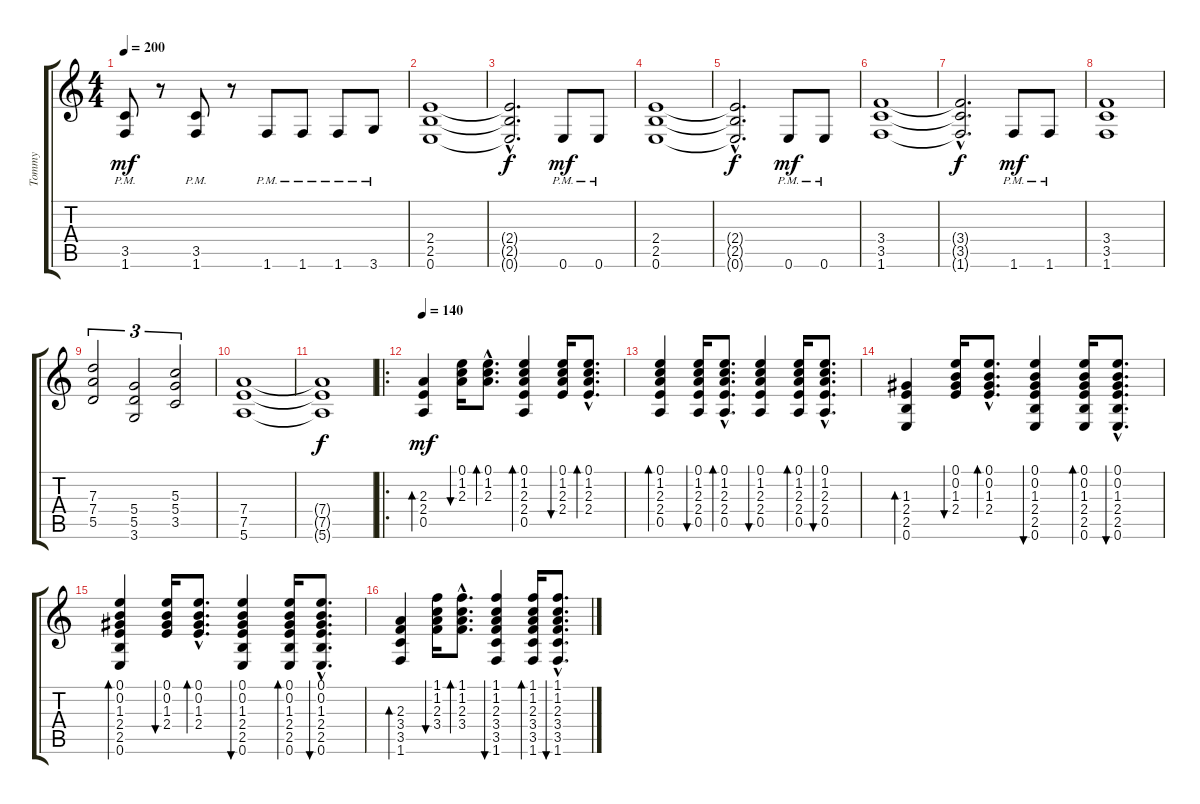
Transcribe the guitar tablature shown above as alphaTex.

\track ("Tommy" "Tommy") {instrument distortionguitar}
\staff {score tabs}
\tuning (E4 B3 G3 D3 A2 E2) {hide}
\ts (4 4)
\tempo 200
\clef g2
\ks c
(3.5{pm} 1.6{pm}).8{dy mf} r.8 (3.5{pm} 1.6{pm}).8 r.8 1.6{pm}.8 1.6{pm}.8 1.6{pm}.8 3.6{pm}.8 |
(2.4 2.5 0.6).1 |
(2.4{hac t} 2.5{hac t} 0.6{hac t}).2{d dy f} 0.6{pm}.8{dy mf} 0.6{pm}.8 |
(2.4 2.5 0.6).1 |
(2.4{hac t} 2.5{hac t} 0.6{hac t}).2{d dy f} 0.6{pm}.8{dy mf} 0.6{pm}.8 |
(3.4 3.5 1.6).1 |
(3.4{hac t} 3.5{hac t} 1.6{hac t}).2{d dy f} 1.6{pm}.8{dy mf} 1.6{pm}.8 |
(3.4 3.5 1.6).1 |
(7.3 7.4 5.5).2{tu (3 2)} (5.4 5.5 3.6).2{tu (3 2)} (5.3 5.4 3.5).2{tu (3 2)} |
(7.4 7.5 5.6).1 |
(7.4{t} 7.5{t} 5.6{t}).1{dy f} |
\ro
\tempo 140
(2.3 2.4 0.5).4{bd 240 dy mf instrument acousticguitarsteel} (0.1 1.2 2.3).16{bu 60} (0.1{hac} 1.2{hac} 2.3{hac}).8{d bd 120} (0.1 1.2 2.3 2.4 0.5).4{bd 120} (0.1 1.2 2.3 2.4).16{bu 120} (0.1{hac} 1.2{hac} 2.3{hac} 2.4{hac}).8{d bd 120} |
(0.1 1.2 2.3 2.4 0.5).4{bd 120} (0.1 1.2 2.3 2.4 0.5).16{bu 120} (0.1{hac} 1.2{hac} 2.3{hac} 2.4{hac} 0.5{hac}).8{d bd 120} (0.1 1.2 2.3 2.4 0.5).4{bu 120} (0.1 1.2 2.3 2.4 0.5).16{bd 120} (0.1{hac} 1.2{hac} 2.3{hac} 2.4{hac} 0.5{hac}).8{d bu 120} |
(1.3 2.4 2.5 0.6).4{bd 120} (0.1 0.2 1.3 2.4).16{bu 120} (0.1{hac} 0.2{hac} 1.3{hac} 2.4{hac}).8{d bd 120} (0.1 0.2 1.3 2.4 2.5 0.6).4{bu 120} (0.1 0.2 1.3 2.4 2.5 0.6).16{bd 120} (0.1{hac} 0.2{hac} 1.3{hac} 2.4{hac} 2.5{hac} 0.6{hac}).8{d bu 120} |
(0.1 0.2 1.3 2.4 2.5 0.6).4{bd 120} (0.1 0.2 1.3 2.4).16{bu 120} (0.1{hac} 0.2{hac} 1.3{hac} 2.4{hac}).8{d bd 120} (0.1 0.2 1.3 2.4 2.5 0.6).4{bu 120} (0.1 0.2 1.3 2.4 2.5 0.6).16{bd 120} (0.1{hac} 0.2{hac} 1.3{hac} 2.4{hac} 2.5{hac} 0.6{hac}).8{d bu 120} |
(2.3 3.4 3.5 1.6).4{bd 120} (1.1 1.2 2.3 3.4).16{bu 120} (1.1{hac} 1.2{hac} 2.3{hac} 3.4{hac}).8{d bd 120} (1.1 1.2 2.3 3.4 3.5 1.6).4{bu 120} (1.1 1.2 2.3 3.4 3.5 1.6).16{bd 120} (1.1{hac} 1.2{hac} 2.3{hac} 3.4{hac} 3.5{hac} 1.6{hac}).8{d bu 120}
